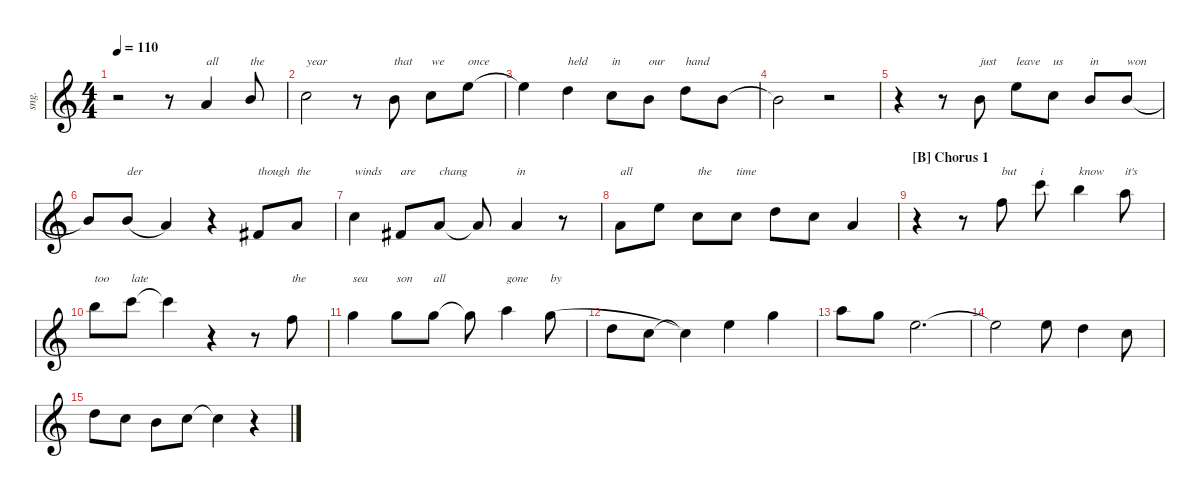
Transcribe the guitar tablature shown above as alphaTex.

\defaultSystemsLayout 4
\hideDynamics
\bracketExtendMode nobrackets
\otherSystemsTrackNameOrientation horizontal
\track ("Vocals" "sng.") {instrument voiceoohs}
\staff {score}
\tuning (E4 B3 G3 D3 A2 E2)
\ts (4 4)
\tempo 110
\clef g2
\ks aminor
r.2{dy mf beam Down} r.8{beam Down} 10.2.4{txt "all" beam Up} 12.2.8{txt "the" beam Up} |
13.2.2{txt "year" beam Down} r.8{beam Down} 12.2.8{txt "that" beam Down} 13.2.8{txt "we" beam Down} 12.1.8{txt "once" beam Down} |
12.1{t}.4{beam Down} 10.1.4{txt "held" beam Down} 13.2.8{txt "in" beam Down} 12.2.8{txt "our" beam Down} 10.1.8{txt "hand" beam Down} 12.2.8{beam Down} |
12.2{t}.2{beam Down} r.2{beam Down} |
r.4{beam Down} r.8{beam Down} 12.2.8{txt "just" beam Down} 12.1.8{txt "leave" beam Down} 13.2.8{txt "us" beam Down} 12.2.8{txt "in" beam Up} 12.2.8{txt "won" beam Up} |
12.2{t}.8{beam Up} 12.2.8{txt "der" legatoorigin beam Up} 10.2.4{beam Up} r.4{beam Up} 11.3{acc #}.8{txt "though" beam Up} 10.2.8{txt "the" beam Up} |
13.2.4{txt "winds" beam Down} 11.3{acc #}.8{txt "are" beam Up} 10.2.8{txt "chang" beam Up} 10.2{t}.8{beam Up} 10.2.4{txt "in" beam Up} r.8{beam Up} |
10.2.8{txt "all" beam Down} 12.1.8{beam Down} 13.2.8{txt "the" beam Down} 13.2.8{txt "time" beam Down} 15.2.8{beam Down} 13.2.8{beam Down} 14.3.4{beam Up} |
\section ("B" "Chorus 1")
r.4{beam Down} r.8{beam Down} 13.1.8{txt "but" beam Down} 20.1.8{txt "i" beam Down} 19.1.4{txt "know" beam Down} 17.1.8{txt "it's" beam Down} |
19.1.8{txt "too" beam Down} 20.1.8{txt "late" beam Down} 20.1{t}.4{beam Down} r.4{beam Down} r.8{beam Down} 18.2.8{txt "the" beam Down} |
20.2.4{txt "sea" dy f beam Down} 20.2.8{txt "son" beam Down} 20.2.8{txt "all" beam Down} 20.2{t}.8{beam Down} 22.2.4{txt "gone" beam Down} 20.2.8{txt "by" legatoorigin beam Down} |
19.3.8{legatoorigin beam Down} 17.3.8{legatoorigin beam Down} 17.3{t}.4{beam Down} 17.2.4{beam Down} 15.1.4{beam Down} |
17.1.8{beam Down} 15.1.8{beam Down} 12.1.2{d beam Down} |
12.1{t}.2{beam Down} 12.1.8{beam Down} 10.1.4{beam Down} 8.1.8{beam Down} |
10.1.8{beam Down} 8.1.8{beam Down} 7.1.8{beam Down} 8.1.8{beam Down} 8.1{t}.4{beam Down} r.4{beam Down}
